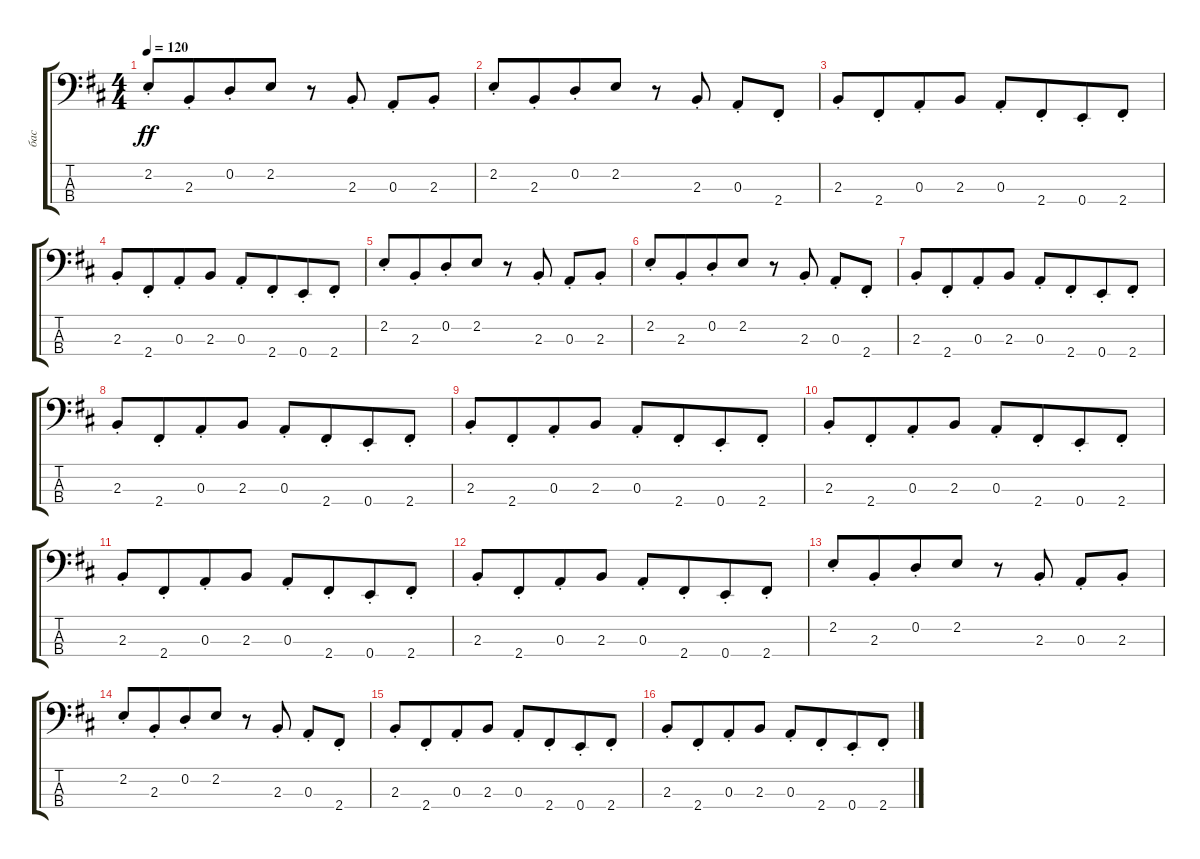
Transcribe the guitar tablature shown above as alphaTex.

\track ("бас" "бас") {instrument fretlessbass}
\staff {score tabs}
\tuning (G2 D2 A1 E1) {hide}
\ts (4 4)
\tempo 120
\clef f4
\ks bminor
2.2{st}.8{dy ff} 2.3{st}.8{beam merge} 0.2{st}.8 2.2.8 r.8 2.3{st}.8 0.3{st}.8 2.3{st}.8 |
2.2{st}.8 2.3{st}.8{beam merge} 0.2{st}.8 2.2.8 r.8 2.3{st}.8 0.3{st}.8 2.4{st}.8 |
2.3{st}.8 2.4{st}.8{beam merge} 0.3{st}.8 2.3.8 0.3{st}.8 2.4{st}.8{beam merge} 0.4{st}.8 2.4{st}.8 |
2.3{st}.8 2.4{st}.8{beam merge} 0.3{st}.8 2.3.8 0.3{st}.8 2.4{st}.8{beam merge} 0.4{st}.8 2.4{st}.8 |
2.2{st}.8 2.3{st}.8{beam merge} 0.2{st}.8 2.2.8 r.8 2.3{st}.8 0.3{st}.8 2.3{st}.8 |
2.2{st}.8 2.3{st}.8{beam merge} 0.2{st}.8 2.2.8 r.8 2.3{st}.8 0.3{st}.8 2.4{st}.8 |
2.3{st}.8 2.4{st}.8{beam merge} 0.3{st}.8 2.3.8 0.3{st}.8 2.4{st}.8{beam merge} 0.4{st}.8 2.4{st}.8 |
2.3{st}.8 2.4{st}.8{beam merge} 0.3{st}.8 2.3.8 0.3{st}.8 2.4{st}.8{beam merge} 0.4{st}.8 2.4{st}.8 |
2.3{st}.8 2.4{st}.8{beam merge} 0.3{st}.8 2.3.8 0.3{st}.8 2.4{st}.8{beam merge} 0.4{st}.8 2.4{st}.8 |
2.3{st}.8 2.4{st}.8{beam merge} 0.3{st}.8 2.3.8 0.3{st}.8 2.4{st}.8{beam merge} 0.4{st}.8 2.4{st}.8 |
2.3{st}.8 2.4{st}.8{beam merge} 0.3{st}.8 2.3.8 0.3{st}.8 2.4{st}.8{beam merge} 0.4{st}.8 2.4{st}.8 |
2.3{st}.8 2.4{st}.8{beam merge} 0.3{st}.8 2.3.8 0.3{st}.8 2.4{st}.8{beam merge} 0.4{st}.8 2.4{st}.8 |
2.2{st}.8 2.3{st}.8{beam merge} 0.2{st}.8 2.2.8 r.8 2.3{st}.8 0.3{st}.8 2.3{st}.8 |
2.2{st}.8 2.3{st}.8{beam merge} 0.2{st}.8 2.2.8 r.8 2.3{st}.8 0.3{st}.8 2.4{st}.8 |
2.3{st}.8 2.4{st}.8{beam merge} 0.3{st}.8 2.3.8 0.3{st}.8 2.4{st}.8{beam merge} 0.4{st}.8 2.4{st}.8 |
2.3{st}.8 2.4{st}.8{beam merge} 0.3{st}.8 2.3.8 0.3{st}.8 2.4{st}.8{beam merge} 0.4{st}.8 2.4{st}.8
